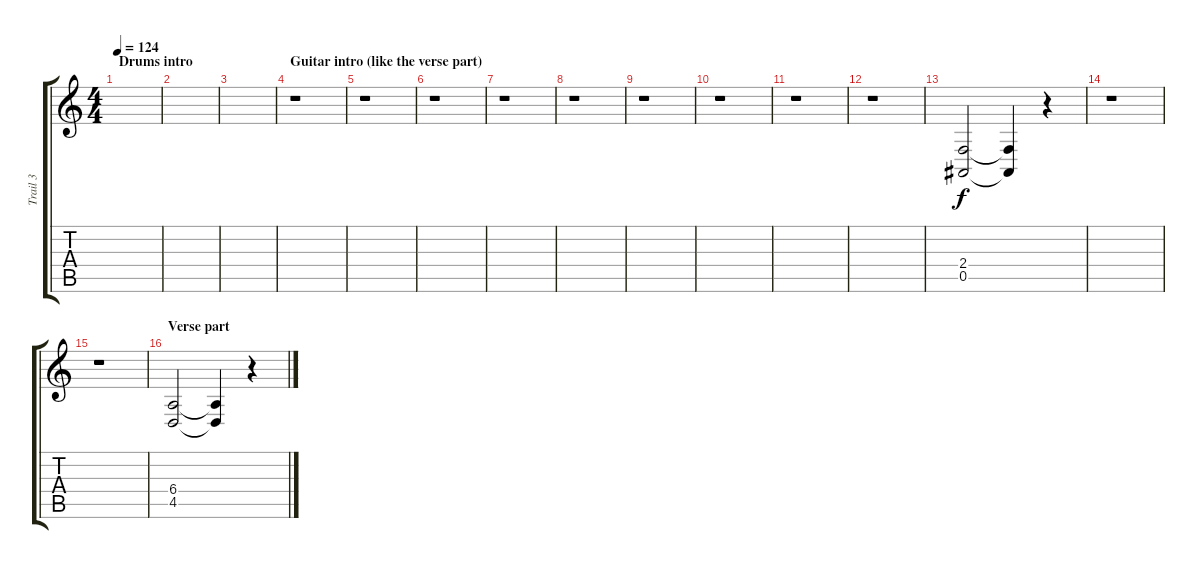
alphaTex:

\track ("Trail 3" "Trail 3") {instrument electricgrandpiano}
\staff {score tabs}
\tuning (F4 C4 Ab3 Eb3 Bb2 F2) {hide}
\ts (4 4)
\section ("" "Drums intro")
\tempo 124
\clef g2
\ks c
|
|
|
\section ("" "Guitar intro (like the verse part)")
r.1 |
r.1 |
r.1 |
r.1 |
r.1 |
r.1 |
r.1 |
r.1 |
r.1 |
(2.4 0.5).2 (2.4{t} 0.5{t}).4 r.4 |
r.1 |
r.1 |
\section ("" "Verse part")
(6.4 4.5).2 (6.4{t} 4.5{t}).4 r.4
